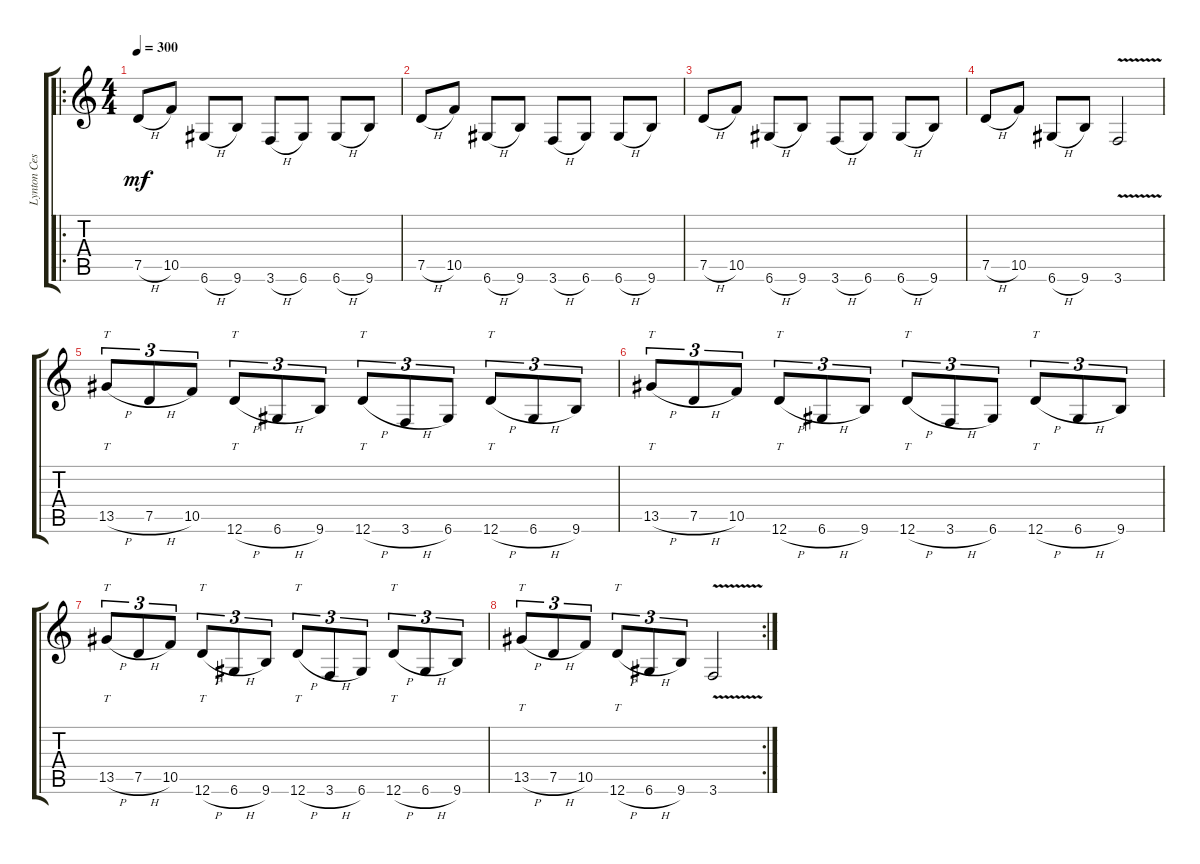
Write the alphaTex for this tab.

\track ("Lynton Cessford" "Lynton Ces") {instrument distortionguitar}
\staff {score tabs}
\tuning (D4 A3 F3 C3 G2 D2) {hide}
\ro
\ts (4 4)
\tempo 300
\clef g2
\ks c
7.5{h}.8{dy mf instrument distortionguitar} 10.5.8 6.6{h}.8 9.6.8 3.6{h}.8 6.6.8 6.6{h}.8 9.6.8 |
7.5{h}.8 10.5.8 6.6{h}.8 9.6.8 3.6{h}.8 6.6.8 6.6{h}.8 9.6.8 |
7.5{h}.8 10.5.8 6.6{h}.8 9.6.8 3.6{h}.8 6.6.8 6.6{h}.8 9.6.8 |
7.5{h}.8 10.5.8 6.6{h}.8 9.6.8 3.6{v}.2 |
13.5{h}.8{tt tu (3 2)} 7.5{h}.8{tu (3 2)} 10.5.8{tu (3 2)} 12.6{h}.8{tt tu (3 2)} 6.6{h}.8{tu (3 2)} 9.6.8{tu (3 2)} 12.6{h}.8{tt tu (3 2)} 3.6{h}.8{tu (3 2)} 6.6.8{tu (3 2)} 12.6{h}.8{tt tu (3 2)} 6.6{h}.8{tu (3 2)} 9.6.8{tu (3 2)} |
13.5{h}.8{tt tu (3 2)} 7.5{h}.8{tu (3 2)} 10.5.8{tu (3 2)} 12.6{h}.8{tt tu (3 2)} 6.6{h}.8{tu (3 2)} 9.6.8{tu (3 2)} 12.6{h}.8{tt tu (3 2)} 3.6{h}.8{tu (3 2)} 6.6.8{tu (3 2)} 12.6{h}.8{tt tu (3 2)} 6.6{h}.8{tu (3 2)} 9.6.8{tu (3 2)} |
13.5{h}.8{tt tu (3 2)} 7.5{h}.8{tu (3 2)} 10.5.8{tu (3 2)} 12.6{h}.8{tt tu (3 2)} 6.6{h}.8{tu (3 2)} 9.6.8{tu (3 2)} 12.6{h}.8{tt tu (3 2)} 3.6{h}.8{tu (3 2)} 6.6.8{tu (3 2)} 12.6{h}.8{tt tu (3 2)} 6.6{h}.8{tu (3 2)} 9.6.8{tu (3 2)} |
\rc 2
13.5{h}.8{tt tu (3 2)} 7.5{h}.8{tu (3 2)} 10.5.8{tu (3 2)} 12.6{h}.8{tt tu (3 2)} 6.6{h}.8{tu (3 2)} 9.6.8{tu (3 2)} 3.6{v}.2
